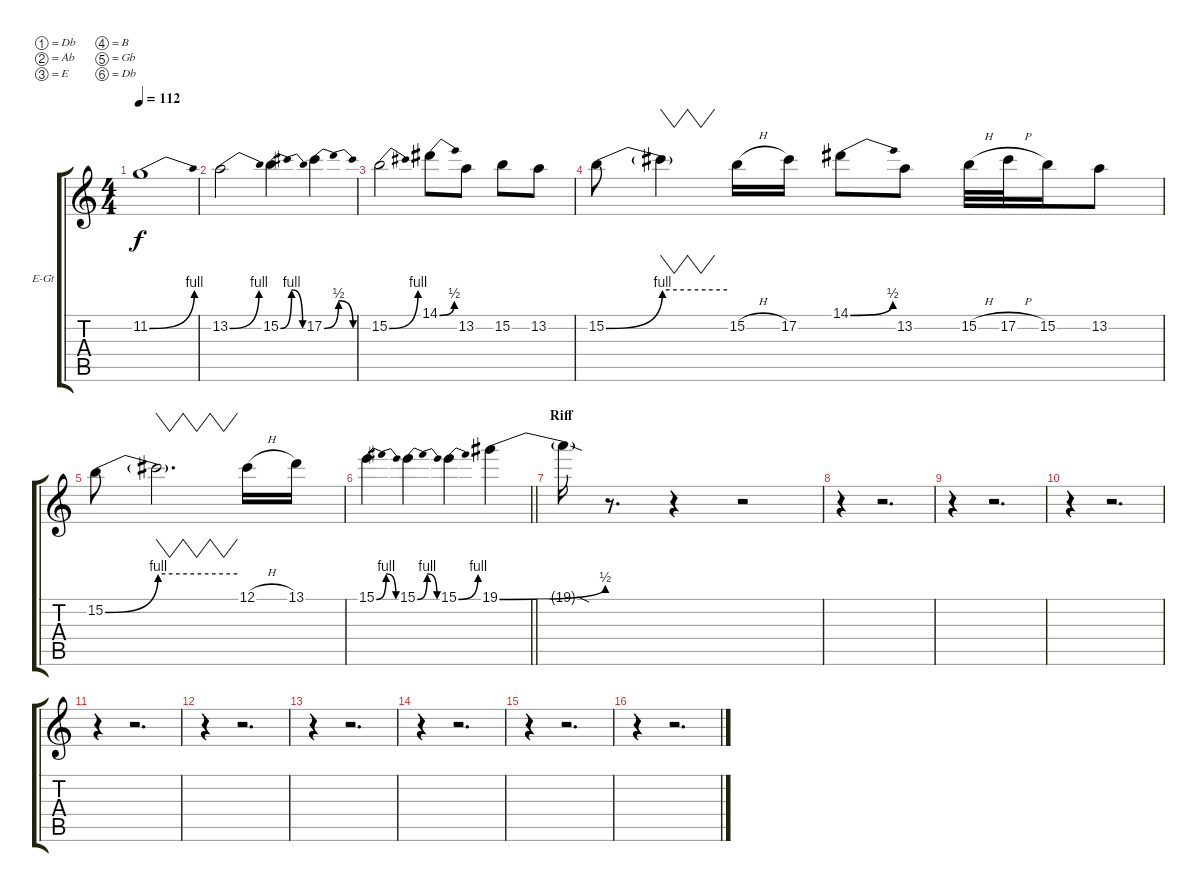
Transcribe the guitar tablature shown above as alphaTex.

\bracketExtendMode groupsimilarinstruments
\firstSystemTrackNameOrientation horizontal
\otherSystemsTrackNameOrientation horizontal
\track ("Lead Guitar" "E-Gt") {instrument distortionguitar}
\staff {score tabs}
\tuning (Db4 Ab3 E3 B2 Gb2 Db2)
\ts (4 4)
\tempo 112
\clef g2
\ks c
11.2{be (bend 0 0 60 4)}.1{dy f} |
13.2{be (bend 0 0 60 4)}.2 15.2{be (bendrelease 0 0 30 4 30 4 60 0)}.4 17.2{be (bendrelease 0 0 30 2 30 2 60 0)}.4 |
15.2{be (bend 0 0 60 4)}.2 14.1{be (bend 0 0 60 2)}.8 13.2.8 15.2.8 13.2.8 |
15.2{be (bend 0 0 60 4)}.8 15.2{be (hold 0 4 60 4) t}.4{vw} 15.2{h}.16 17.2.16 14.1{be (bend 0 0 60 2)}.8 13.2.8 15.2{h}.32 17.2{h}.32 15.2.16 13.2.8 |
15.2{be (bend 0 0 60 4)}.8 15.2{be (hold 0 4 60 4) t}.2{vw d} 12.1{h}.16 13.1.16 |
\barLineRight lightlight
15.1{be (bendrelease 0 0 30 4 30 4 60 0)}.4 15.1{be (bendrelease 0 0 30 4 30 4 60 0)}.4 15.1{be (bend 0 0 60 4)}.4 19.1{be (bend 0 0 60 2)}.4 |
\section ("" "Riff")
19.1{sod t}.16 r.8{d} r.4 r.2 |
r.4 r.2{d} |
r.4 r.2{d} |
r.4 r.2{d} |
r.4 r.2{d} |
r.4 r.2{d} |
r.4 r.2{d} |
r.4 r.2{d} |
r.4 r.2{d} |
r.4 r.2{d}
